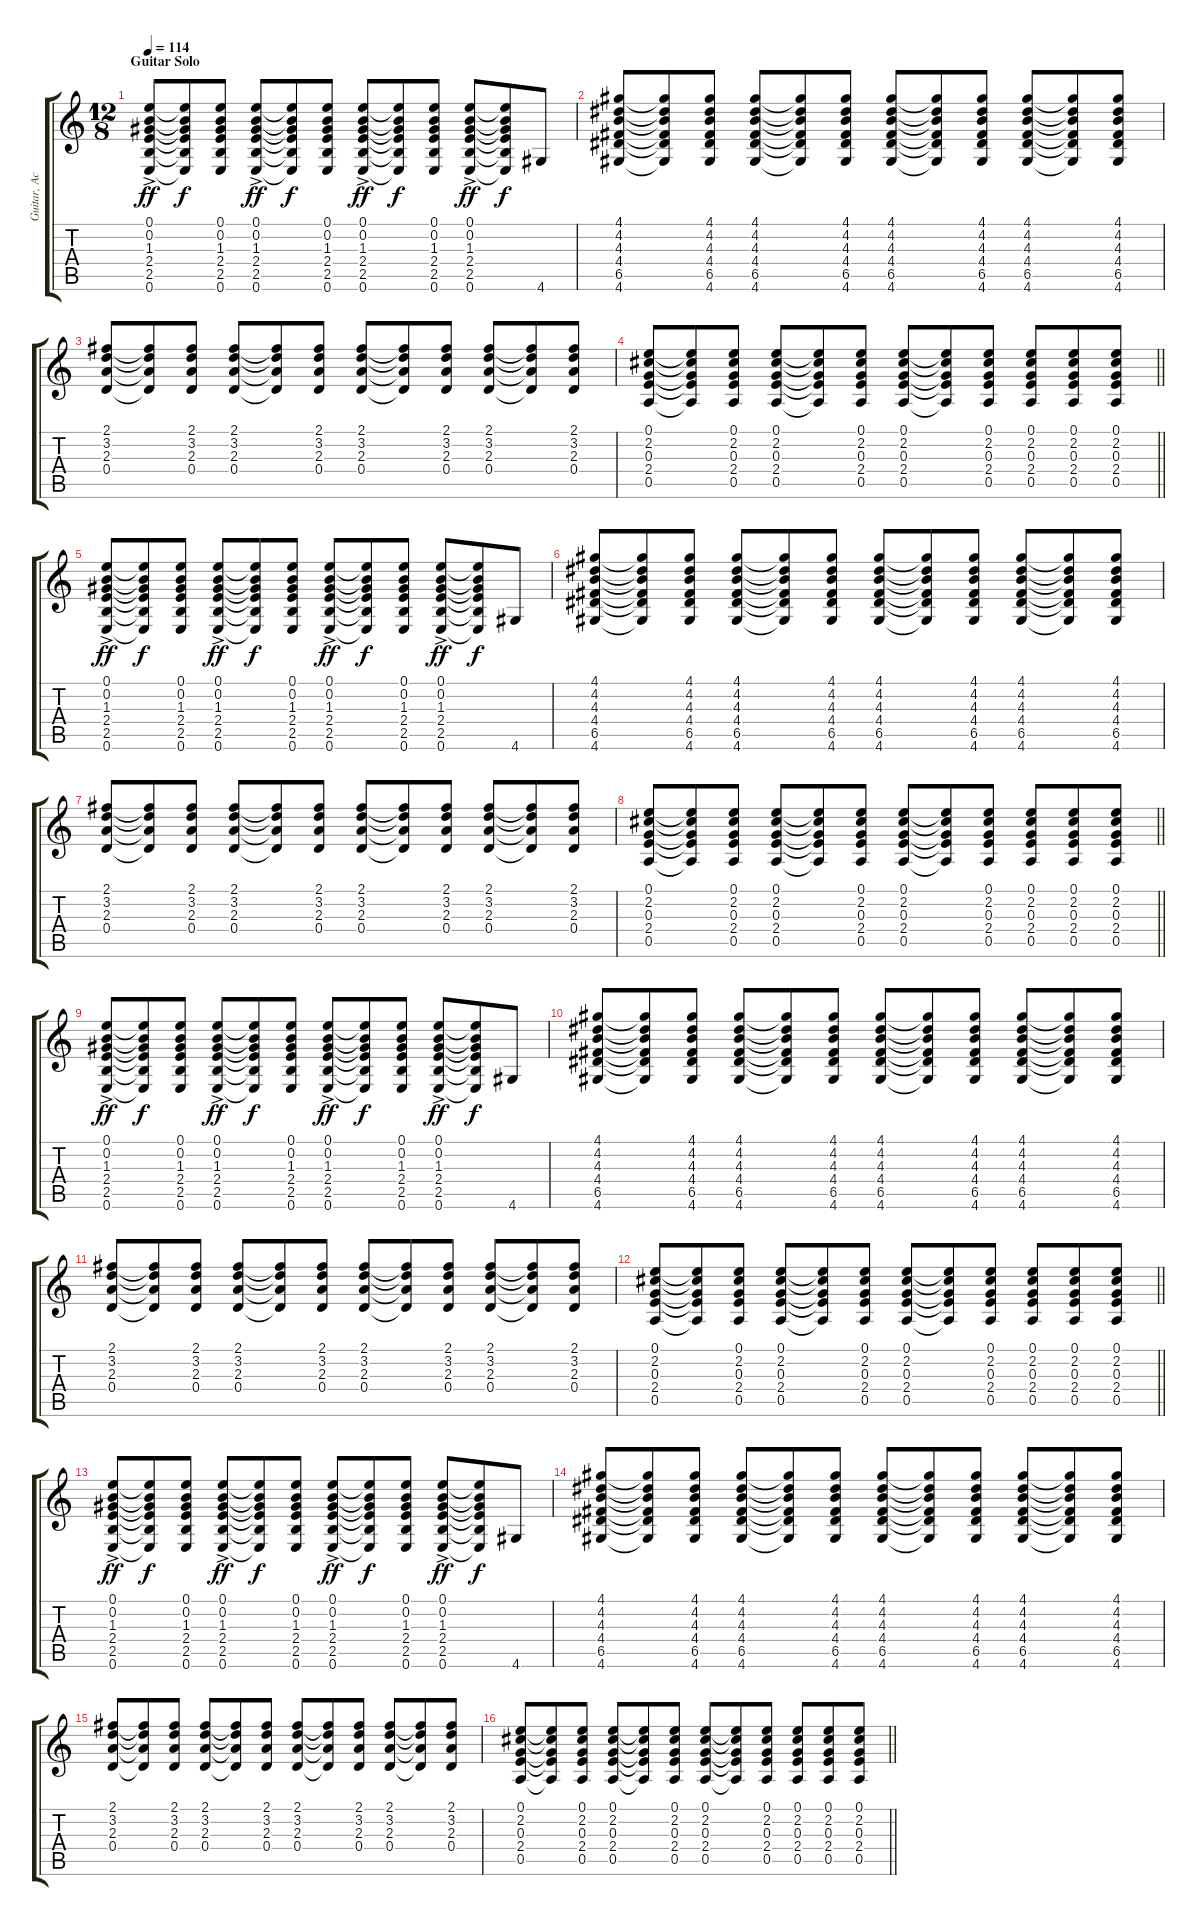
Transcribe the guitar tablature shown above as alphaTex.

\track ("Guitar, Acoustic" "Guitar, Ac") {instrument acousticguitarnylon}
\staff {score tabs}
\tuning (E4 B3 G3 D3 A2 E2) {hide}
\ts (12 8)
\section ("" "Guitar Solo")
\tempo 114
\clef g2
\ks c
(0.1{ac} 0.2{ac} 1.3{ac} 2.4{ac} 2.5{ac} 0.6{ac}).8{dy ff} (0.1{t} 0.2{t} 1.3{t} 2.4{t} 2.5{t} 0.6{t}).8{dy f} (0.1 0.2 1.3 2.4 2.5 0.6).8 (0.1{ac} 0.2{ac} 1.3{ac} 2.4{ac} 2.5{ac} 0.6{ac}).8{dy ff} (0.1{t} 0.2{t} 1.3{t} 2.4{t} 2.5{t} 0.6{t}).8{dy f} (0.1 0.2 1.3 2.4 2.5 0.6).8 (0.1{ac} 0.2{ac} 1.3{ac} 2.4{ac} 2.5{ac} 0.6{ac}).8{dy ff} (0.1{t} 0.2{t} 1.3{t} 2.4{t} 2.5{t} 0.6{t}).8{dy f} (0.1 0.2 1.3 2.4 2.5 0.6).8 (0.1{ac} 0.2{ac} 1.3{ac} 2.4{ac} 2.5{ac} 0.6{ac}).8{dy ff} (0.1{t} 0.2{t} 1.3{t} 2.4{t} 2.5{t} 0.6{t}).8{dy f} 4.6.8 |
(4.1 4.2 4.3 4.4 6.5 4.6).8 (4.1{t} 4.2{t} 4.3{t} 4.4{t} 6.5{t} 4.6{t}).8 (4.1 4.2 4.3 4.4 6.5 4.6).8 (4.1 4.2 4.3 4.4 6.5 4.6).8 (4.1{t} 4.2{t} 4.3{t} 4.4{t} 6.5{t} 4.6{t}).8 (4.1 4.2 4.3 4.4 6.5 4.6).8 (4.1 4.2 4.3 4.4 6.5 4.6).8 (4.1{t} 4.2{t} 4.3{t} 4.4{t} 6.5{t} 4.6{t}).8 (4.1 4.2 4.3 4.4 6.5 4.6).8 (4.1 4.2 4.3 4.4 6.5 4.6).8 (4.1{t} 4.2{t} 4.3{t} 4.4{t} 6.5{t} 4.6{t}).8 (4.1 4.2 4.3 4.4 6.5 4.6).8 |
(2.1 3.2 2.3 0.4).8 (2.1{t} 3.2{t} 2.3{t} 0.4{t}).8 (2.1 3.2 2.3 0.4).8 (2.1 3.2 2.3 0.4).8 (2.1{t} 3.2{t} 2.3{t} 0.4{t}).8 (2.1 3.2 2.3 0.4).8 (2.1 3.2 2.3 0.4).8 (2.1{t} 3.2{t} 2.3{t} 0.4{t}).8 (2.1 3.2 2.3 0.4).8 (2.1 3.2 2.3 0.4).8 (2.1{t} 3.2{t} 2.3{t} 0.4{t}).8 (2.1 3.2 2.3 0.4).8 |
\barLineRight lightlight
(0.1 2.2 0.3 2.4 0.5).8 (0.1{t} 2.2{t} 0.3{t} 2.4{t} 0.5{t}).8 (0.1 2.2 0.3 2.4 0.5).8 (0.1 2.2 0.3 2.4 0.5).8 (0.1{t} 2.2{t} 0.3{t} 2.4{t} 0.5{t}).8 (0.1 2.2 0.3 2.4 0.5).8 (0.1 2.2 0.3 2.4 0.5).8 (0.1{t} 2.2{t} 0.3{t} 2.4{t} 0.5{t}).8 (0.1 2.2 0.3 2.4 0.5).8 (0.1 2.2 0.3 2.4 0.5).8 (0.1 2.2 0.3 2.4 0.5).8 (0.1 2.2 0.3 2.4 0.5).8 |
(0.1{ac} 0.2{ac} 1.3{ac} 2.4{ac} 2.5{ac} 0.6{ac}).8{dy ff} (0.1{t} 0.2{t} 1.3{t} 2.4{t} 2.5{t} 0.6{t}).8{dy f} (0.1 0.2 1.3 2.4 2.5 0.6).8 (0.1{ac} 0.2{ac} 1.3{ac} 2.4{ac} 2.5{ac} 0.6{ac}).8{dy ff} (0.1{t} 0.2{t} 1.3{t} 2.4{t} 2.5{t} 0.6{t}).8{dy f} (0.1 0.2 1.3 2.4 2.5 0.6).8 (0.1{ac} 0.2{ac} 1.3{ac} 2.4{ac} 2.5{ac} 0.6{ac}).8{dy ff} (0.1{t} 0.2{t} 1.3{t} 2.4{t} 2.5{t} 0.6{t}).8{dy f} (0.1 0.2 1.3 2.4 2.5 0.6).8 (0.1{ac} 0.2{ac} 1.3{ac} 2.4{ac} 2.5{ac} 0.6{ac}).8{dy ff} (0.1{t} 0.2{t} 1.3{t} 2.4{t} 2.5{t} 0.6{t}).8{dy f} 4.6.8 |
(4.1 4.2 4.3 4.4 6.5 4.6).8 (4.1{t} 4.2{t} 4.3{t} 4.4{t} 6.5{t} 4.6{t}).8 (4.1 4.2 4.3 4.4 6.5 4.6).8 (4.1 4.2 4.3 4.4 6.5 4.6).8 (4.1{t} 4.2{t} 4.3{t} 4.4{t} 6.5{t} 4.6{t}).8 (4.1 4.2 4.3 4.4 6.5 4.6).8 (4.1 4.2 4.3 4.4 6.5 4.6).8 (4.1{t} 4.2{t} 4.3{t} 4.4{t} 6.5{t} 4.6{t}).8 (4.1 4.2 4.3 4.4 6.5 4.6).8 (4.1 4.2 4.3 4.4 6.5 4.6).8 (4.1{t} 4.2{t} 4.3{t} 4.4{t} 6.5{t} 4.6{t}).8 (4.1 4.2 4.3 4.4 6.5 4.6).8 |
(2.1 3.2 2.3 0.4).8 (2.1{t} 3.2{t} 2.3{t} 0.4{t}).8 (2.1 3.2 2.3 0.4).8 (2.1 3.2 2.3 0.4).8 (2.1{t} 3.2{t} 2.3{t} 0.4{t}).8 (2.1 3.2 2.3 0.4).8 (2.1 3.2 2.3 0.4).8 (2.1{t} 3.2{t} 2.3{t} 0.4{t}).8 (2.1 3.2 2.3 0.4).8 (2.1 3.2 2.3 0.4).8 (2.1{t} 3.2{t} 2.3{t} 0.4{t}).8 (2.1 3.2 2.3 0.4).8 |
\barLineRight lightlight
(0.1 2.2 0.3 2.4 0.5).8 (0.1{t} 2.2{t} 0.3{t} 2.4{t} 0.5{t}).8 (0.1 2.2 0.3 2.4 0.5).8 (0.1 2.2 0.3 2.4 0.5).8 (0.1{t} 2.2{t} 0.3{t} 2.4{t} 0.5{t}).8 (0.1 2.2 0.3 2.4 0.5).8 (0.1 2.2 0.3 2.4 0.5).8 (0.1{t} 2.2{t} 0.3{t} 2.4{t} 0.5{t}).8 (0.1 2.2 0.3 2.4 0.5).8 (0.1 2.2 0.3 2.4 0.5).8 (0.1 2.2 0.3 2.4 0.5).8 (0.1 2.2 0.3 2.4 0.5).8 |
(0.1{ac} 0.2{ac} 1.3{ac} 2.4{ac} 2.5{ac} 0.6{ac}).8{dy ff} (0.1{t} 0.2{t} 1.3{t} 2.4{t} 2.5{t} 0.6{t}).8{dy f} (0.1 0.2 1.3 2.4 2.5 0.6).8 (0.1{ac} 0.2{ac} 1.3{ac} 2.4{ac} 2.5{ac} 0.6{ac}).8{dy ff} (0.1{t} 0.2{t} 1.3{t} 2.4{t} 2.5{t} 0.6{t}).8{dy f} (0.1 0.2 1.3 2.4 2.5 0.6).8 (0.1{ac} 0.2{ac} 1.3{ac} 2.4{ac} 2.5{ac} 0.6{ac}).8{dy ff} (0.1{t} 0.2{t} 1.3{t} 2.4{t} 2.5{t} 0.6{t}).8{dy f} (0.1 0.2 1.3 2.4 2.5 0.6).8 (0.1{ac} 0.2{ac} 1.3{ac} 2.4{ac} 2.5{ac} 0.6{ac}).8{dy ff} (0.1{t} 0.2{t} 1.3{t} 2.4{t} 2.5{t} 0.6{t}).8{dy f} 4.6.8 |
(4.1 4.2 4.3 4.4 6.5 4.6).8 (4.1{t} 4.2{t} 4.3{t} 4.4{t} 6.5{t} 4.6{t}).8 (4.1 4.2 4.3 4.4 6.5 4.6).8 (4.1 4.2 4.3 4.4 6.5 4.6).8 (4.1{t} 4.2{t} 4.3{t} 4.4{t} 6.5{t} 4.6{t}).8 (4.1 4.2 4.3 4.4 6.5 4.6).8 (4.1 4.2 4.3 4.4 6.5 4.6).8 (4.1{t} 4.2{t} 4.3{t} 4.4{t} 6.5{t} 4.6{t}).8 (4.1 4.2 4.3 4.4 6.5 4.6).8 (4.1 4.2 4.3 4.4 6.5 4.6).8 (4.1{t} 4.2{t} 4.3{t} 4.4{t} 6.5{t} 4.6{t}).8 (4.1 4.2 4.3 4.4 6.5 4.6).8 |
(2.1 3.2 2.3 0.4).8 (2.1{t} 3.2{t} 2.3{t} 0.4{t}).8 (2.1 3.2 2.3 0.4).8 (2.1 3.2 2.3 0.4).8 (2.1{t} 3.2{t} 2.3{t} 0.4{t}).8 (2.1 3.2 2.3 0.4).8 (2.1 3.2 2.3 0.4).8 (2.1{t} 3.2{t} 2.3{t} 0.4{t}).8 (2.1 3.2 2.3 0.4).8 (2.1 3.2 2.3 0.4).8 (2.1{t} 3.2{t} 2.3{t} 0.4{t}).8 (2.1 3.2 2.3 0.4).8 |
\barLineRight lightlight
(0.1 2.2 0.3 2.4 0.5).8 (0.1{t} 2.2{t} 0.3{t} 2.4{t} 0.5{t}).8 (0.1 2.2 0.3 2.4 0.5).8 (0.1 2.2 0.3 2.4 0.5).8 (0.1{t} 2.2{t} 0.3{t} 2.4{t} 0.5{t}).8 (0.1 2.2 0.3 2.4 0.5).8 (0.1 2.2 0.3 2.4 0.5).8 (0.1{t} 2.2{t} 0.3{t} 2.4{t} 0.5{t}).8 (0.1 2.2 0.3 2.4 0.5).8 (0.1 2.2 0.3 2.4 0.5).8 (0.1 2.2 0.3 2.4 0.5).8 (0.1 2.2 0.3 2.4 0.5).8 |
(0.1{ac} 0.2{ac} 1.3{ac} 2.4{ac} 2.5{ac} 0.6{ac}).8{dy ff} (0.1{t} 0.2{t} 1.3{t} 2.4{t} 2.5{t} 0.6{t}).8{dy f} (0.1 0.2 1.3 2.4 2.5 0.6).8 (0.1{ac} 0.2{ac} 1.3{ac} 2.4{ac} 2.5{ac} 0.6{ac}).8{dy ff} (0.1{t} 0.2{t} 1.3{t} 2.4{t} 2.5{t} 0.6{t}).8{dy f} (0.1 0.2 1.3 2.4 2.5 0.6).8 (0.1{ac} 0.2{ac} 1.3{ac} 2.4{ac} 2.5{ac} 0.6{ac}).8{dy ff} (0.1{t} 0.2{t} 1.3{t} 2.4{t} 2.5{t} 0.6{t}).8{dy f} (0.1 0.2 1.3 2.4 2.5 0.6).8 (0.1{ac} 0.2{ac} 1.3{ac} 2.4{ac} 2.5{ac} 0.6{ac}).8{dy ff} (0.1{t} 0.2{t} 1.3{t} 2.4{t} 2.5{t} 0.6{t}).8{dy f} 4.6.8 |
(4.1 4.2 4.3 4.4 6.5 4.6).8 (4.1{t} 4.2{t} 4.3{t} 4.4{t} 6.5{t} 4.6{t}).8 (4.1 4.2 4.3 4.4 6.5 4.6).8 (4.1 4.2 4.3 4.4 6.5 4.6).8 (4.1{t} 4.2{t} 4.3{t} 4.4{t} 6.5{t} 4.6{t}).8 (4.1 4.2 4.3 4.4 6.5 4.6).8 (4.1 4.2 4.3 4.4 6.5 4.6).8 (4.1{t} 4.2{t} 4.3{t} 4.4{t} 6.5{t} 4.6{t}).8 (4.1 4.2 4.3 4.4 6.5 4.6).8 (4.1 4.2 4.3 4.4 6.5 4.6).8 (4.1{t} 4.2{t} 4.3{t} 4.4{t} 6.5{t} 4.6{t}).8 (4.1 4.2 4.3 4.4 6.5 4.6).8 |
(2.1 3.2 2.3 0.4).8 (2.1{t} 3.2{t} 2.3{t} 0.4{t}).8 (2.1 3.2 2.3 0.4).8 (2.1 3.2 2.3 0.4).8 (2.1{t} 3.2{t} 2.3{t} 0.4{t}).8 (2.1 3.2 2.3 0.4).8 (2.1 3.2 2.3 0.4).8 (2.1{t} 3.2{t} 2.3{t} 0.4{t}).8 (2.1 3.2 2.3 0.4).8 (2.1 3.2 2.3 0.4).8 (2.1{t} 3.2{t} 2.3{t} 0.4{t}).8 (2.1 3.2 2.3 0.4).8 |
\barLineRight lightlight
(0.1 2.2 0.3 2.4 0.5).8 (0.1{t} 2.2{t} 0.3{t} 2.4{t} 0.5{t}).8 (0.1 2.2 0.3 2.4 0.5).8 (0.1 2.2 0.3 2.4 0.5).8 (0.1{t} 2.2{t} 0.3{t} 2.4{t} 0.5{t}).8 (0.1 2.2 0.3 2.4 0.5).8 (0.1 2.2 0.3 2.4 0.5).8 (0.1{t} 2.2{t} 0.3{t} 2.4{t} 0.5{t}).8 (0.1 2.2 0.3 2.4 0.5).8 (0.1 2.2 0.3 2.4 0.5).8 (0.1 2.2 0.3 2.4 0.5).8 (0.1 2.2 0.3 2.4 0.5).8
